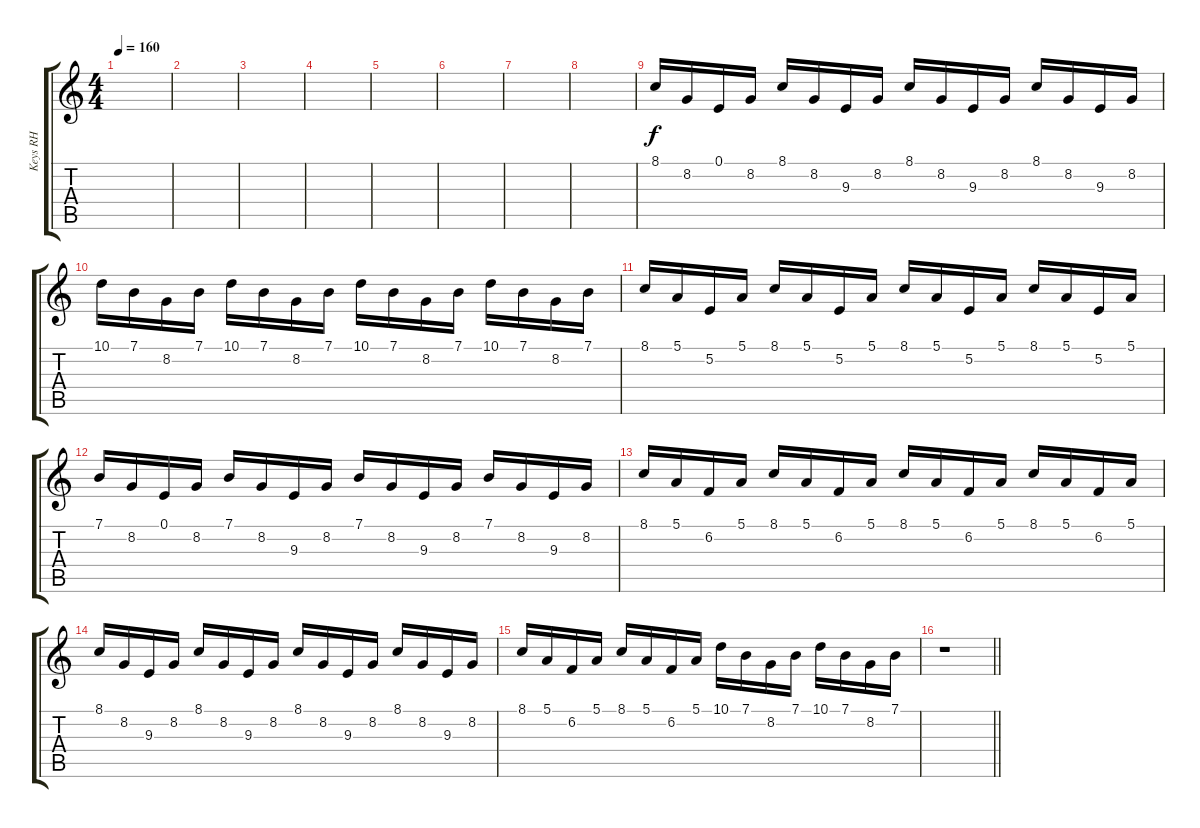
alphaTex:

\track ("Keys RH" "Keys RH") {instrument harpsichord}
\staff {score tabs}
\tuning (E4 B3 G3 D3 A2 E2) {hide}
\ts (4 4)
\tempo 160
\clef g2
\ks c
|
|
|
|
|
|
|
|
8.1.16 8.2.16 0.1.16 8.2.16 8.1.16 8.2.16 9.3.16 8.2.16 8.1.16 8.2.16 9.3.16 8.2.16 8.1.16 8.2.16 9.3.16 8.2.16 |
10.1.16 7.1.16 8.2.16 7.1.16 10.1.16 7.1.16 8.2.16 7.1.16 10.1.16 7.1.16 8.2.16 7.1.16 10.1.16 7.1.16 8.2.16 7.1.16 |
8.1.16 5.1.16 5.2.16 5.1.16 8.1.16 5.1.16 5.2.16 5.1.16 8.1.16 5.1.16 5.2.16 5.1.16 8.1.16 5.1.16 5.2.16 5.1.16 |
7.1.16 8.2.16 0.1.16 8.2.16 7.1.16 8.2.16 9.3.16 8.2.16 7.1.16 8.2.16 9.3.16 8.2.16 7.1.16 8.2.16 9.3.16 8.2.16 |
8.1.16 5.1.16 6.2.16 5.1.16 8.1.16 5.1.16 6.2.16 5.1.16 8.1.16 5.1.16 6.2.16 5.1.16 8.1.16 5.1.16 6.2.16 5.1.16 |
8.1.16 8.2.16 9.3.16 8.2.16 8.1.16 8.2.16 9.3.16 8.2.16 8.1.16 8.2.16 9.3.16 8.2.16 8.1.16 8.2.16 9.3.16 8.2.16 |
8.1.16 5.1.16 6.2.16 5.1.16 8.1.16 5.1.16 6.2.16 5.1.16 10.1.16 7.1.16 8.2.16 7.1.16 10.1.16 7.1.16 8.2.16 7.1.16 |
\barLineRight lightlight
r.1
